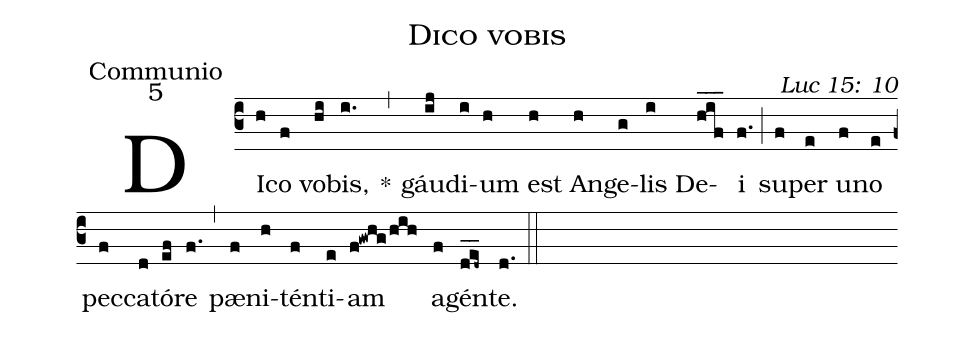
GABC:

name: Dico vobis;
office-part: Communio;
mode: 5;
commentary: Luc 15: 10;
%%
(c3) DI(h)co(f) vo(hi)bis,(i.) *(,) gáu(ij)di(i)um(h) est(h) An(h)ge(g)lis(i) De(hif___)i(f.) (;) su(f)per(e) u(f)no(e) pec(f)ca(d)tó(ef)re(f.) (,) pæ(f)ni(h)tén(f)ti(e)am(f!gwhg/hih) a(f)gén(de__d~)te.(d.) (::)
